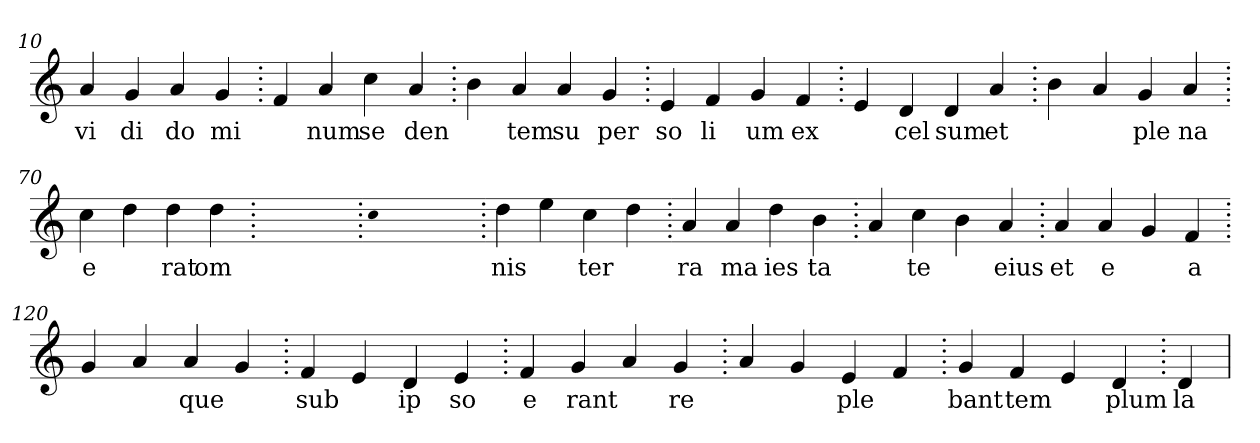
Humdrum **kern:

**kern	**text
*part1	*part1
*staff1	*staff1
*clefG2	*
=10.	=10.
4a	vi
4g	di
4a	do
4g	mi
=20.	=20.
4f	.
4a	num
4cc	se
4a	den
=30.	=30.
4b	.
4a	tem
4a	su
4g	per
=40.	=40.
4e	so
4f	li
4g	um
4f	ex
=50.	=50.
4e	.
4d	cel
4d	sum
4a	et
=60.	=60.
4b	.
4a	.
4g	ple
4a	na
=70.	=70.
4cc	e
4dd	.
4dd	rat
4dd	om
=80.	=80.
1ryy	.
=80.	=80.
qqcc	.
1ryy	.
=80.	=80.
4dd	nis
4ee	.
4cc	ter
4dd	.
=90.	=90.
4a	ra
4a	ma
4dd	ies
4b	ta
=100.	=100.
4a	.
4cc	te
4b	.
4a	eius
=110.	=110.
4a	et
4a	e
4g	.
4f	a
=120.	=120.
4g	.
4a	.
4a	que
4g	.
=130.	=130.
4f	sub
4e	.
4d	ip
4e	so
=140.	=140.
4f	e
4g	rant
4a	.
4g	re
=150.	=150.
4a	.
4g	.
4e	ple
4f	.
=160.	=160.
4g	bant
4f	tem
4e	.
4d	plum
=170.	=170.
4d	la
=	=
*-	*-
